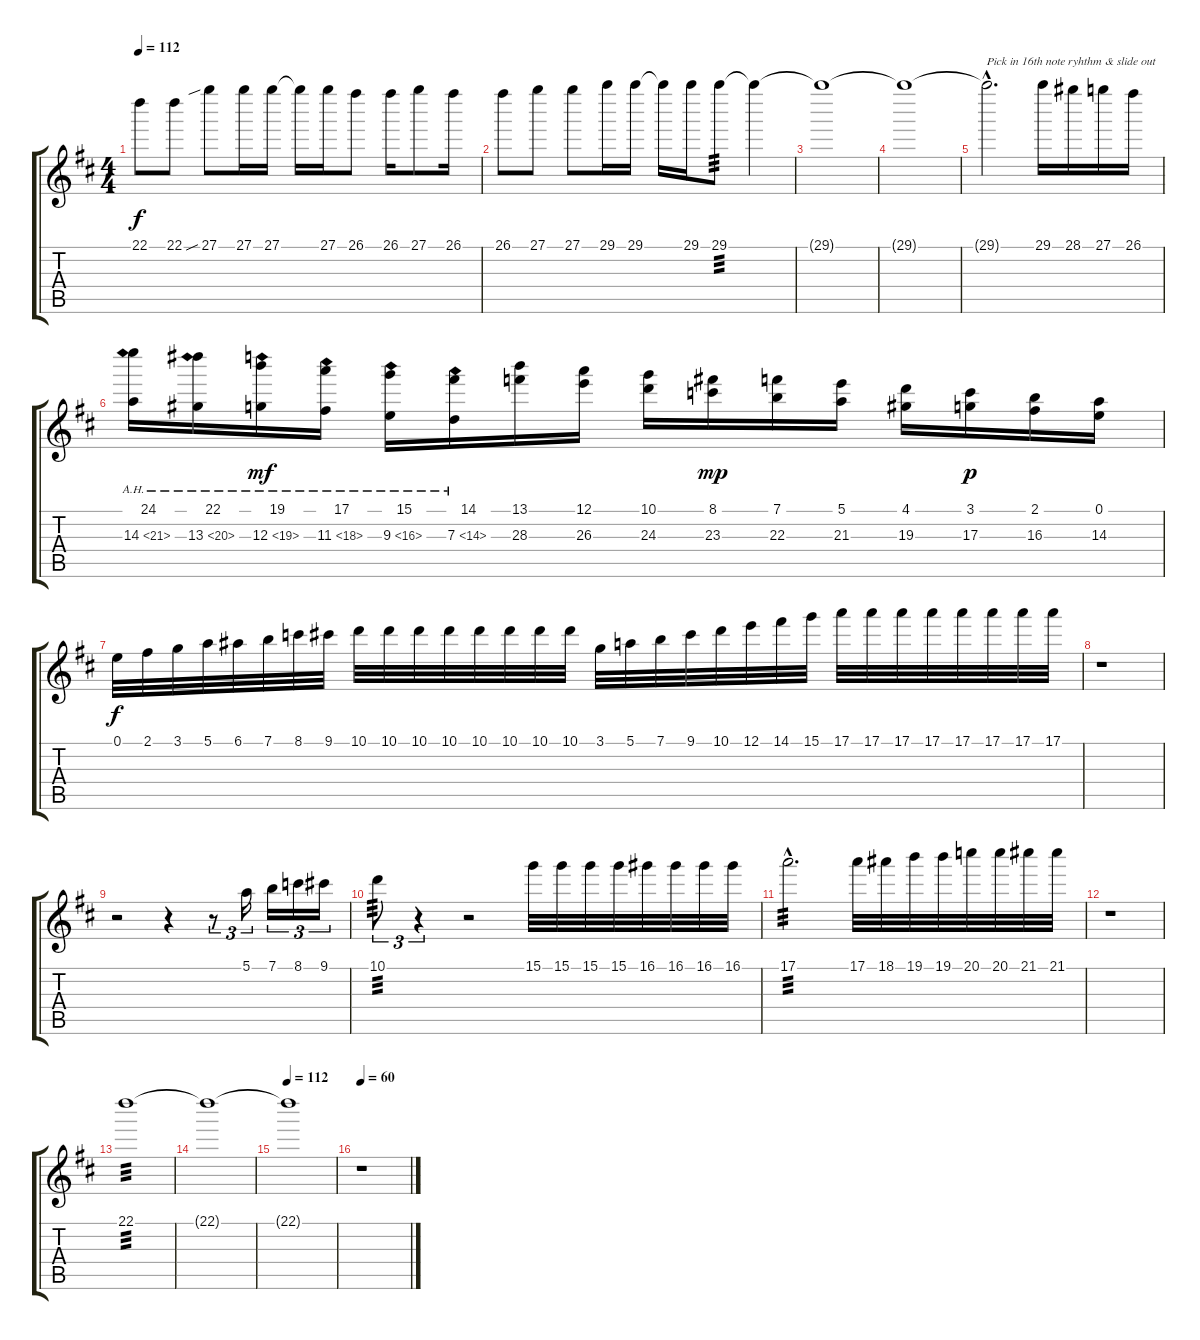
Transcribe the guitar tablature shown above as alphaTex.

\track "" {instrument acousticguitarsteel}
\staff {score tabs}
\tuning (E4 B3 G3 D3 A2 E2) {hide}
\ts (4 4)
\tempo 112
\clef g2
\ks d
22.1.8{dy f} 22.1.8 27.1{sib}.8 27.1.16 27.1.16 27.1{t}.16 27.1.16 26.1.8 26.1.16 27.1.8 26.1.16 |
26.1.8 27.1.8 27.1.8 29.1.16 29.1.16 29.1{t}.16 29.1.16 29.1.8{tp 3} 29.1{t}.4 |
29.1{t}.1 |
29.1{t}.1 |
29.1{hac t}.2{d txt "Pick in 16th note ryhthm & slide out"} 29.1.16 28.1.16 27.1.16 26.1.16 |
(24.1 14.3{ah 7}).16 (22.1 13.3{ah 7}).16 (19.1 12.3{ah 7}).16{dy mf} (17.1 11.3{ah 7}).16 (15.1 9.3{ah 7}).16 (14.1 7.3{ah 7}).16 (13.1 28.3).16 (12.1 26.3).16 (10.1 24.3).16 (8.1 23.3).16{dy mp} (7.1 22.3).16 (5.1 21.3).16 (4.1 19.3).16 (3.1 17.3).16{dy p} (2.1 16.3).16 (0.1 14.3).16 |
0.1.32{dy f volume 13} 2.1.32 3.1.32 5.1.32 6.1.32 7.1.32 8.1.32 9.1.32 10.1.32 10.1.32 10.1.32 10.1.32 10.1.32 10.1.32 10.1.32 10.1.32 3.1.32 5.1.32 7.1.32 9.1.32 10.1.32 12.1.32 14.1.32 15.1.32 17.1.32 17.1.32 17.1.32 17.1.32 17.1.32 17.1.32 17.1.32 17.1.32 |
r.1 |
r.2{volume 13} r.4 r.8{tu (3 2)} 5.1.16{tu (3 2)} 7.1.16{tu (3 2)} 8.1.16{tu (3 2)} 9.1.16{tu (3 2)} |
10.1.8{tu (3 2) tp 3 volume 13} r.4{tu (3 2)} r.2 15.1.32 15.1.32 15.1.32 15.1.32 16.1.32 16.1.32 16.1.32 16.1.32 |
17.1{hac}.2{d tp 3 volume 13} 17.1.32 18.1.32 19.1.32 19.1.32 20.1.32 20.1.32 21.1.32 21.1.32 |
r.1 |
22.1.1{tp 3 volume 9} |
22.1{t}.1 |
\tempo 112
22.1{t}.1 |
\tempo 60
r.1
